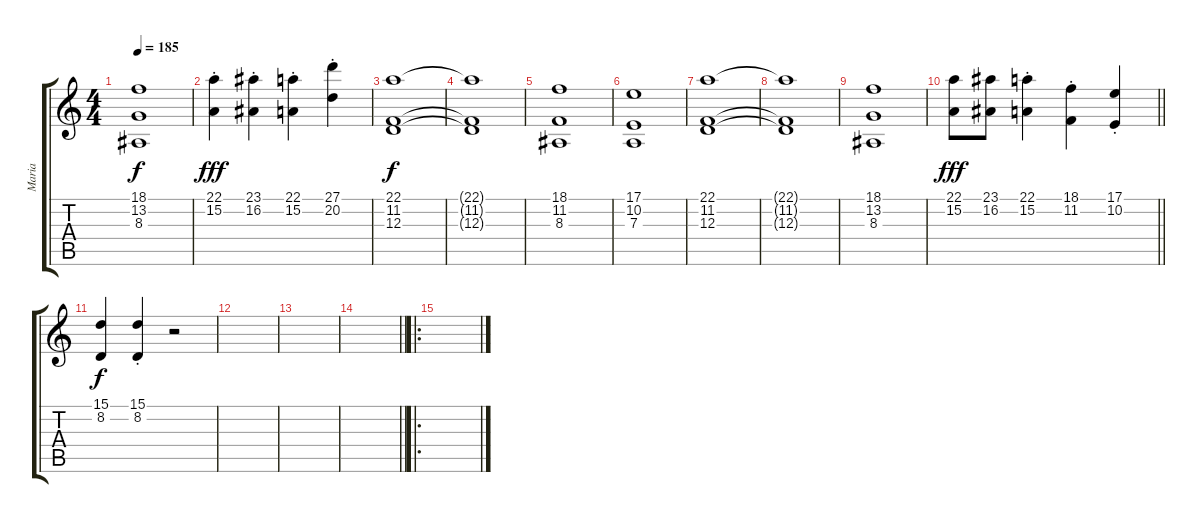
\track ("Maria" "Maria") {instrument synthstrings2}
\staff {score tabs}
\tuning (B3 Gb3 D3 A2 E2 B1) {hide}
\ts (4 4)
\tempo 185
\clef g2
\ks c
(18.1 13.2 8.3).1{dy f} |
(22.1{st} 15.2{st}).4{dy fff volume 14 instrument stringensemble1} (23.1{st} 16.2{st}).4 (22.1{st} 15.2{st}).4 (27.1{st} 20.2{st}).4 |
(22.1 11.2 12.3).1{dy f volume 12 instrument synthstrings2} |
(22.1{t} 11.2{t} 12.3{t}).1 |
(18.1 11.2 8.3).1 |
(17.1 10.2 7.3).1 |
(22.1 11.2 12.3).1 |
(22.1{t} 11.2{t} 12.3{t}).1 |
(18.1 13.2 8.3).1 |
\barLineRight lightlight
(22.1 15.2).8{dy fff volume 14 instrument stringensemble1} (23.1 16.2).8 (22.1{st} 15.2{st}).4 (18.1{st} 11.2{st}).4 (17.1{st} 10.2{st}).4 |
(15.1 8.2).4{dy f} (15.1{st} 8.2{st}).4 r.2 |
|
|
\barLineRight lightlight
|
\ro
